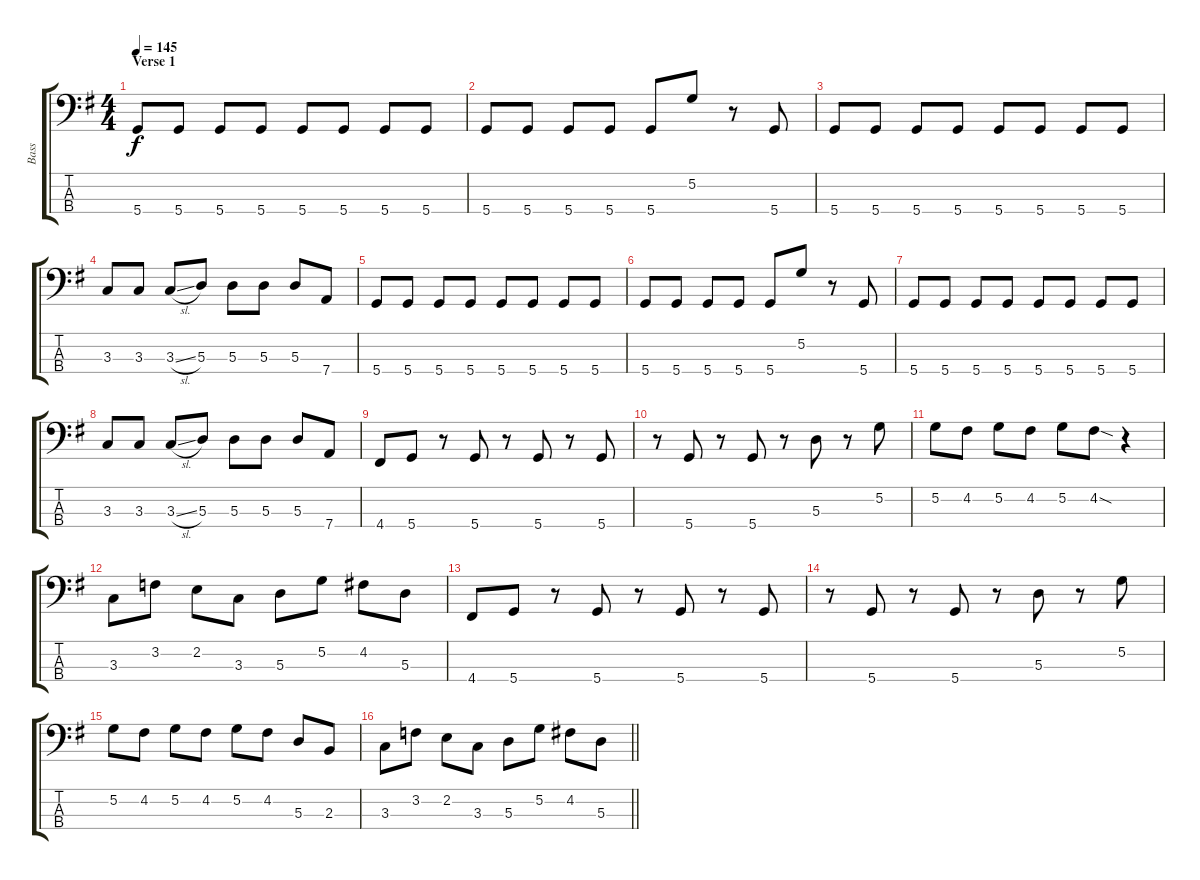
\track ("Bass" "Bass") {instrument electricbassfinger}
\staff {score tabs}
\tuning (G2 D2 A1 D1) {hide}
\ts (4 4)
\section ("" "Verse 1")
\tempo 145
\clef f4
\ks g
5.4.8{dy f} 5.4.8 5.4.8 5.4.8 5.4.8 5.4.8 5.4.8 5.4.8 |
5.4.8 5.4.8 5.4.8 5.4.8 5.4.8 5.2.8 r.8 5.4.8 |
5.4.8 5.4.8 5.4.8 5.4.8 5.4.8 5.4.8 5.4.8 5.4.8 |
3.3.8 3.3.8 3.3{sl}.8 5.3.8 5.3.8 5.3.8 5.3.8 7.4.8 |
5.4.8 5.4.8 5.4.8 5.4.8 5.4.8 5.4.8 5.4.8 5.4.8 |
5.4.8 5.4.8 5.4.8 5.4.8 5.4.8 5.2.8 r.8 5.4.8 |
5.4.8 5.4.8 5.4.8 5.4.8 5.4.8 5.4.8 5.4.8 5.4.8 |
3.3.8 3.3.8 3.3{sl}.8 5.3.8 5.3.8 5.3.8 5.3.8 7.4.8 |
4.4.8 5.4.8 r.8 5.4.8 r.8 5.4.8 r.8 5.4.8 |
r.8 5.4.8 r.8 5.4.8 r.8 5.3.8 r.8 5.2.8 |
5.2.8 4.2.8 5.2.8 4.2.8 5.2.8 4.2{sod}.8 r.4 |
3.3.8 3.2.8 2.2.8 3.3.8 5.3.8 5.2.8 4.2.8 5.3.8 |
4.4.8 5.4.8 r.8 5.4.8 r.8 5.4.8 r.8 5.4.8 |
r.8 5.4.8 r.8 5.4.8 r.8 5.3.8 r.8 5.2.8 |
5.2.8 4.2.8 5.2.8 4.2.8 5.2.8 4.2.8 5.3.8 2.3.8 |
\barLineRight lightlight
3.3.8 3.2.8 2.2.8 3.3.8 5.3.8 5.2.8 4.2.8 5.3.8
